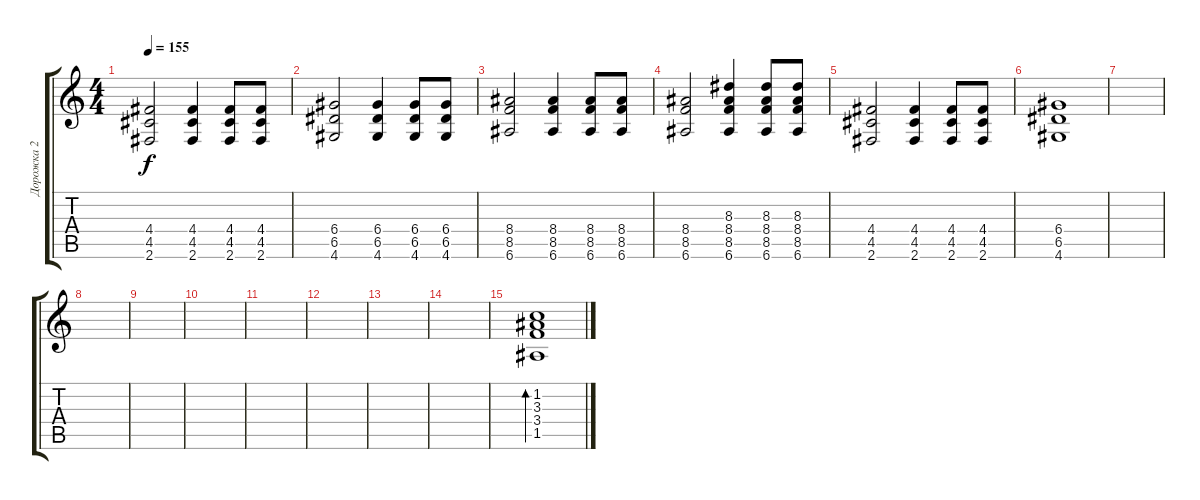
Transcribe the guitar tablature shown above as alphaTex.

\track ("Дорожка 2" "Дорожка 2") {instrument acousticguitarsteel}
\staff {score tabs}
\tuning (E4 B3 G3 D3 A2 E2) {hide}
\ts (4 4)
\tempo 155
\clef g2
\ks c
(4.4 4.5 2.6).2{dy f} (4.4 4.5 2.6).4 (4.4 4.5 2.6).8 (4.4 4.5 2.6).8 |
(6.4 6.5 4.6).2 (6.4 6.5 4.6).4 (6.4 6.5 4.6).8 (6.4 6.5 4.6).8 |
(8.4 8.5 6.6).2 (8.4 8.5 6.6).4 (8.4 8.5 6.6).8 (8.4 8.5 6.6).8 |
(8.4 8.5 6.6).2 (8.3 8.4 8.5 6.6).4 (8.3 8.4 8.5 6.6).8 (8.3 8.4 8.5 6.6).8 |
(4.4 4.5 2.6).2 (4.4 4.5 2.6).4 (4.4 4.5 2.6).8 (4.4 4.5 2.6).8 |
(6.4 6.5 4.6).1 |
|
|
|
|
|
|
|
|
(1.2 3.3 3.4 1.5).1{bd 480}
